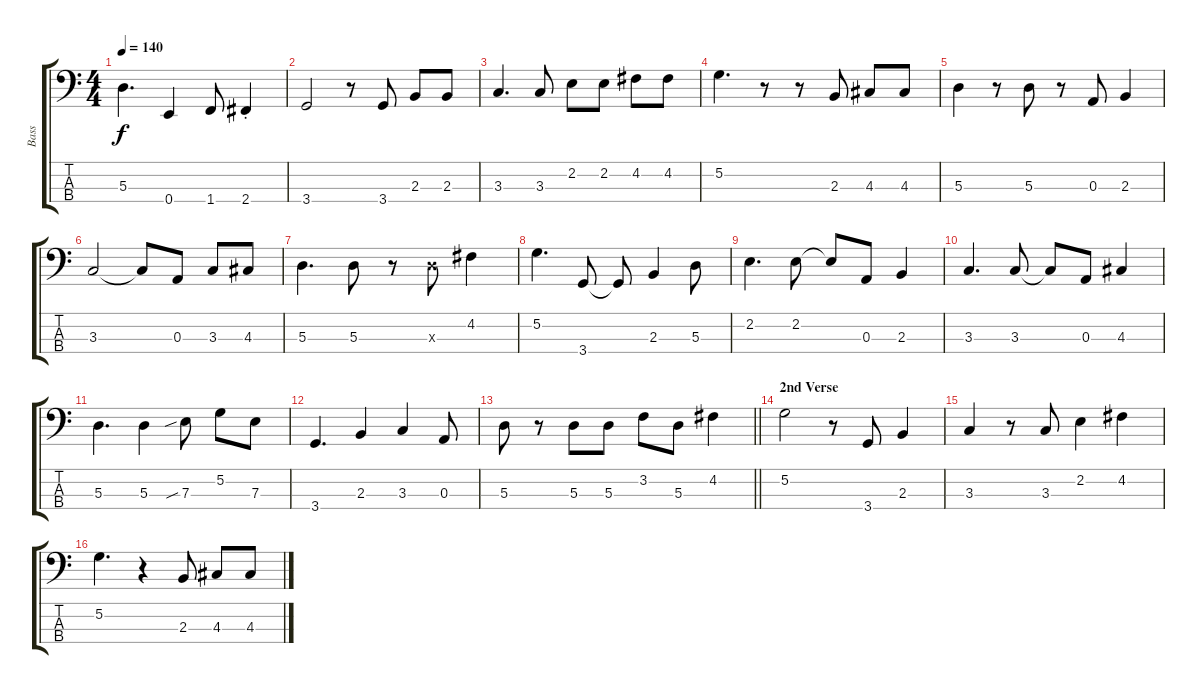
\track ("Bass" "Bass") {instrument electricbasspick}
\staff {score tabs}
\tuning (G2 D2 A1 E1) {hide}
\ts (4 4)
\tempo 140
\clef f4
\ks c
5.3.4{d dy f} 0.4.4 1.4.8 2.4{st}.4 |
3.4.2 r.8 3.4.8 2.3.8 2.3.8 |
3.3.4{d} 3.3.8 2.2.8 2.2.8 4.2.8 4.2.8 |
5.2.4{d} r.8 r.8 2.3.8 4.3.8 4.3.8 |
5.3.4 r.8 5.3.8 r.8 0.3.8 2.3.4 |
3.3.2 3.3{t}.8 0.3.8 3.3.8 4.3.8 |
5.3.4{d} 5.3.8 r.8 5.3{x}.8 4.2.4 |
5.2.4{d} 3.4.8 3.4{t}.8 2.3.4 5.3.8 |
2.2.4{d} 2.2.8 2.2{t}.8 0.3.8 2.3.4 |
3.3.4{d} 3.3.8 3.3{t}.8 0.3.8 4.3.4 |
5.3.4{d} 5.3.4 7.3{sib}.8 5.2.8 7.3.8 |
3.4.4{d} 2.3.4 3.3.4 0.3.8 |
\barLineRight lightlight
5.3.8 r.8 5.3.8 5.3.8 3.2.8 5.3.8 4.2.4 |
\section ("" "2nd Verse")
5.2.2 r.8 3.4.8 2.3.4 |
3.3.4 r.8 3.3.8 2.2.4 4.2.4 |
5.2.4{d} r.4 2.3.8 4.3.8 4.3.8
